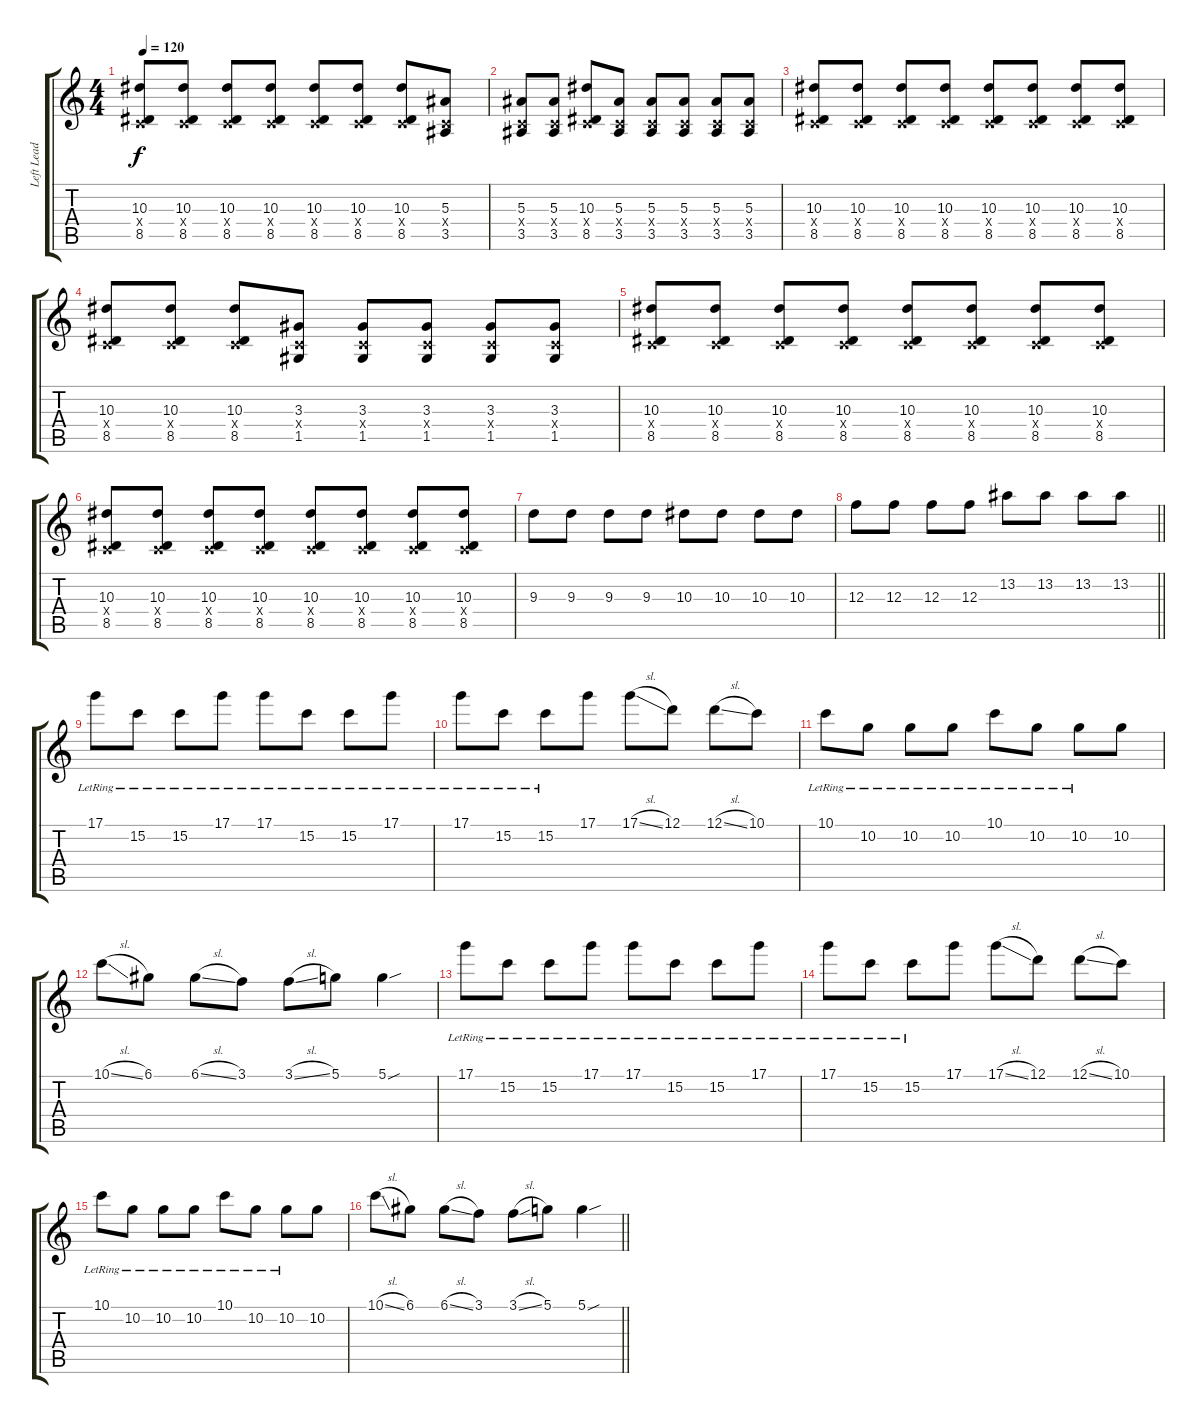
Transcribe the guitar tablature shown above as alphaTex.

\track ("Left Lead 1" "Left Lead ") {instrument distortionguitar}
\staff {score tabs}
\tuning (D4 A3 F3 C3 G2 C2) {hide}
\ts (4 4)
\section ("" "")
\tempo 120
\clef g2
\ks c
(10.3 0.4{x} 8.5).8{dy f} (10.3 0.4{x} 8.5).8 (10.3 0.4{x} 8.5).8 (10.3 0.4{x} 8.5).8 (10.3 0.4{x} 8.5).8 (10.3 0.4{x} 8.5).8 (10.3 0.4{x} 8.5).8 (5.3 0.4{x} 3.5).8 |
(5.3 0.4{x} 3.5).8 (5.3 0.4{x} 3.5).8 (10.3 0.4{x} 8.5).8 (5.3 0.4{x} 3.5).8 (5.3 0.4{x} 3.5).8 (5.3 0.4{x} 3.5).8 (5.3 0.4{x} 3.5).8 (5.3 0.4{x} 3.5).8 |
(10.3 0.4{x} 8.5).8 (10.3 0.4{x} 8.5).8 (10.3 0.4{x} 8.5).8 (10.3 0.4{x} 8.5).8 (10.3 0.4{x} 8.5).8 (10.3 0.4{x} 8.5).8 (10.3 0.4{x} 8.5).8 (10.3 0.4{x} 8.5).8 |
(10.3 0.4{x} 8.5).8 (10.3 0.4{x} 8.5).8 (10.3 0.4{x} 8.5).8 (3.3 0.4{x} 1.5).8 (3.3 0.4{x} 1.5).8 (3.3 0.4{x} 1.5).8 (3.3 0.4{x} 1.5).8 (3.3 0.4{x} 1.5).8 |
(10.3 0.4{x} 8.5).8 (10.3 0.4{x} 8.5).8 (10.3 0.4{x} 8.5).8 (10.3 0.4{x} 8.5).8 (10.3 0.4{x} 8.5).8 (10.3 0.4{x} 8.5).8 (10.3 0.4{x} 8.5).8 (10.3 0.4{x} 8.5).8 |
(10.3 0.4{x} 8.5).8 (10.3 0.4{x} 8.5).8 (10.3 0.4{x} 8.5).8 (10.3 0.4{x} 8.5).8 (10.3 0.4{x} 8.5).8 (10.3 0.4{x} 8.5).8 (10.3 0.4{x} 8.5).8 (10.3 0.4{x} 8.5).8 |
9.3.8 9.3.8 9.3.8 9.3.8 10.3.8 10.3.8 10.3.8 10.3.8 |
\barLineRight lightlight
12.3.8 12.3.8 12.3.8 12.3.8 13.2.8 13.2.8 13.2.8 13.2.8 |
\section ("" "")
17.1{lr}.8 15.2{lr}.8 15.2{lr}.8 17.1{lr}.8 17.1{lr}.8 15.2{lr}.8 15.2{lr}.8 17.1{lr}.8 |
17.1{lr}.8 15.2{lr}.8 15.2{lr}.8 17.1.8 17.1{sl}.8 12.1.8 12.1{sl}.8 10.1.8 |
10.1{lr}.8 10.2{lr}.8 10.2{lr}.8 10.2{lr}.8 10.1{lr}.8 10.2{lr}.8 10.2{lr}.8 10.2.8 |
10.1{sl}.8 6.1.8 6.1{sl}.8 3.1.8 3.1{sl}.8 5.1.8 5.1{sou}.4 |
17.1{lr}.8 15.2{lr}.8 15.2{lr}.8 17.1{lr}.8 17.1{lr}.8 15.2{lr}.8 15.2{lr}.8 17.1{lr}.8 |
17.1{lr}.8 15.2{lr}.8 15.2{lr}.8 17.1.8 17.1{sl}.8 12.1.8 12.1{sl}.8 10.1.8 |
10.1{lr}.8 10.2{lr}.8 10.2{lr}.8 10.2{lr}.8 10.1{lr}.8 10.2{lr}.8 10.2{lr}.8 10.2.8 |
\barLineRight lightlight
10.1{sl}.8 6.1.8 6.1{sl}.8 3.1.8 3.1{sl}.8 5.1.8 5.1{sou}.4
